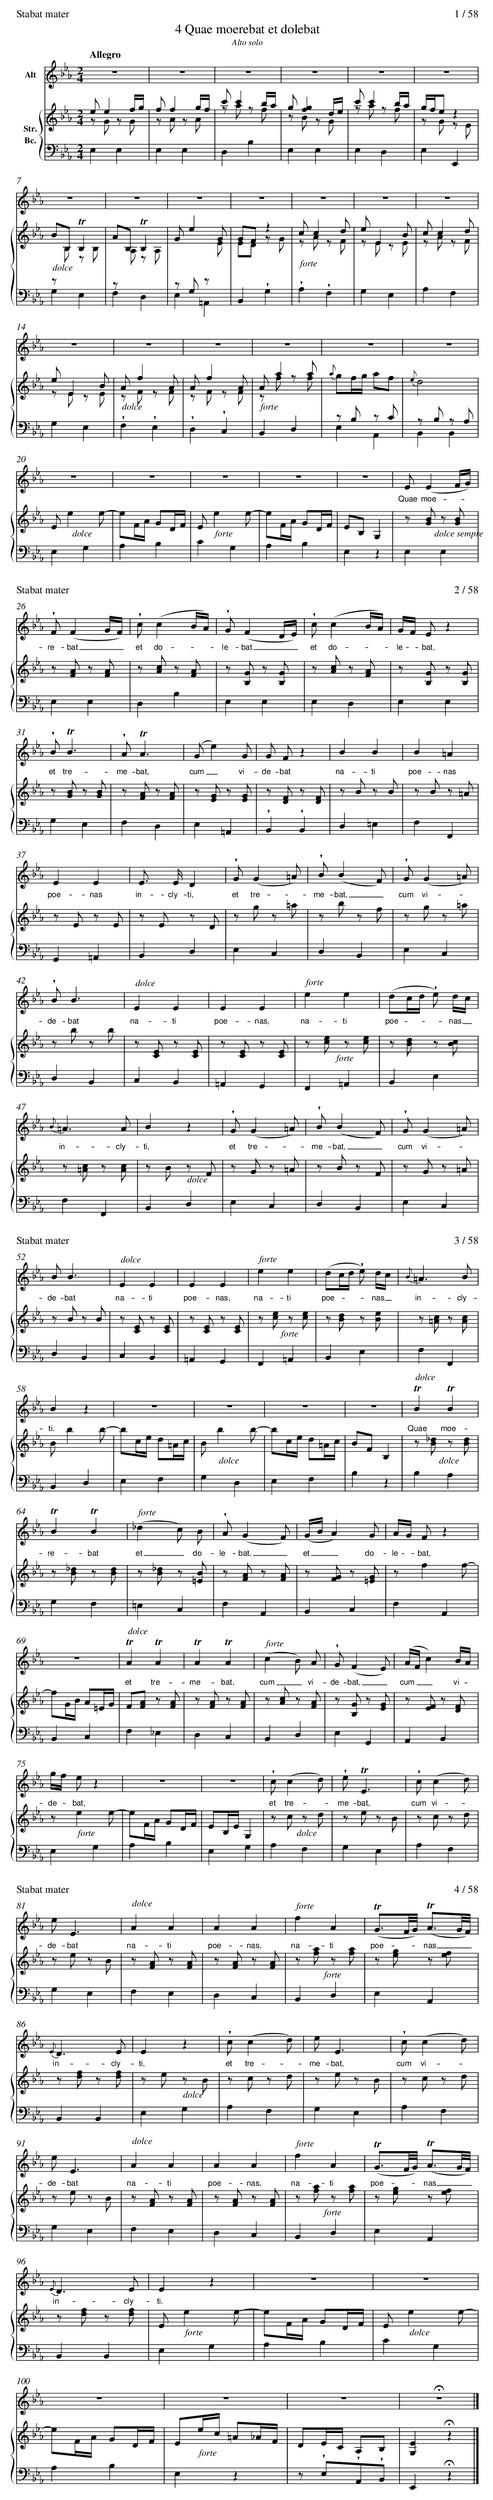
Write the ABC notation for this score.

X:1
T:4 Quae moerebat et dolebat
T:Alto solo
M:2/4
L:1/8
%%staves a | {1 2 3}
Q:"Allegro"
K:Eb
V:a name=Alt dyn=up
z4|z4|z4|z4|z4|z4|
V:1 name="Str.\nBc."
ee2f/g/|ff2g/f/|c'c'2b/a/|g[fg]2d/e/|c'c'2b/a/|g/f/ez2|
V:2
zG zG|zA zA|za zf|zB zG|za zf|zG zE|
V:3
E,2E,2|E,2E,2|D,2B,2|E,2E,2|E,2D,2|E,2E,,2|
V:a		% M7
z4|z4|z4|z4|z4|z4|z4|
V:1
BB,TB,2|AB,TB,2|Ge2G|GFz2|cc2d|eE2B|cc2d|
V:2
!dolce!zB, zB,|zA, zA,|zG, zE|ED zG|!forte!zA zF|zE zE|zA zF|
V:3
G,2E,2|F,2D,2|E,2=A,,2|B,,2wG,2|wA,2wF,2|G,2E,2|A,2F,2|
V:a		% M14
z4|z4|z4|z4|z4|z4|z4|
V:1
eE2B|Af2A|Af2A|Aa2a|{a}gf/g/ af|{e}d4|Ee2e-|
V:2
zE zE|!dolce!zF zF|zF zF|!forte!zf zf|zB, zC|zB, zA,|!dolce!x4|
V:3
G,2E,2|wF,2wE,2|wD,2wC,2|B,,2D,2|E,2A,,2|B,,2B,,2|E,2G,2|
V:a		% M21
z4|z4|z4|z4|E(E2F/G/)|wF(F2G/F/)|
w:Quae moe --re-bat__
V:1
eF/A/ GD/F/|Ee2e-|eF/A/ GD/F/|EB,G,2|z[GB] z[GB]|z[FA] z[FA]|
V:2
x4|x!forte!x3|x4|x4|!dolces!x4|x4|
V:3
A,2B,2|C2G,2|A,2B,2|E,2z2|E,2E,2|E,2E,2|
V:a		% M27
wc(c2B/A/)|wG(F2D/E/)|wc(c2B/A/)|G/F/ Ez2|wBTB3|wATA3|
w:et do --le-bat__ et do --le -bat, et tre-me-bat,
V:1
z[Ac] z[FA]|z[B,G] z[B,G]|z[Ac] z[FA]|z[B,G] z[B,G]|z[GB] z[GB]|z[FA] z[FA]|
V:2
x4|x4|x4|x4|x4|x4|
V:3
D,2B,2|E,2E,2|E,2D,2|E,2E,2|G,2E,2|F,2D,2|
V:a		% M33
(Ge2)G|G Fz2|B2B2|B2=A2|E2E2|E3/ E/D2|
w:cum_ vi-de-bat na-ti poe-nas poe-nas in-cly-ti,
V:1
z[EG] z[EG]|z[DF] z[DF]|zB zB|zB z=A|zE zE|zE zD|
V:2
x4|x4|x4|x4|x4|x4|
V:3
E,2=A,,2|wB,,2wB,,2|D,2=E,2|F,2F,,2|G,,2=A,,2|B,,2D,2|
V:a		% M39
wG(G2=A)|wB(B2F)|wG(G2=A)|wBB3|!dolce!E2E2|E2E2|
w:et tre -me-bat,_ cum vi -de-bat na-ti poe-nas,
V:1
zg z=a|zb zf|zg z=a|zb zb|z[CE] z[CE]|z[CE] z[CE]|
V:2
x4|x4|x4|x4|x4|x4|
V:3
E,2C,2|D,2B,,2|E,2C,2|D,2B,,2|C,2B,,2|=A,,2G,,2|
V:a		% M45
!forte!e2e2|(dc/d/ we) d/c/|{B}=A3A|B2z2|wG(G2=A)|wB(B2F)|
w:na-ti poe ---nas_ in-cly-ti, et tre -me-bat,_
V:1
z[ce] z[ce]|z[Bd] z[Bc]|z[=Ac] z[Ac]|zB zF|zG z=A|zB zF|
V:2
!forte!x4|x4|x4|x2!dolce!x2|x4|x4|
V:3
F,,2=A,,2|B,,2E,2|F,2F,,2|B,,2D,2|E,2C,2|D,2B,,2|
V:a		% M51
wG(G2=A)|BB3|!dolce!E2E2|E2E2|!forte!e2e2|(dc/d/ we) d/c/|
w:cum vi -de-bat na-ti poe-nas, na-ti poe ---nas_
V:1
zG z=A|zB zB|z[CE] z[CE]|z[CE] z[CE]|z[ce] z[ce]|z[Bd] z[Be]|
V:2
x4|x4|x4|x4|!forte!x4|x4|
V:3
E,2C,2|D,2B,,2|C,2B,,2|=A,,2G,,2|F,,2=A,,2|B,,2E,2|
V:a		% M57
{B}=A3B|B2z2|z4|z4|z4|z4|
w:in-cly-ti.
V:1
z[=Ac] z[Ac]|Bb2b-|bc/e/ d=A/c/|Bb2b-|bc/e/ d=A/c/|BFB,2|
V:2
x4|x4|x4|x!dolce!x3|x4|x4|
V:3
F,2F,,2|B,,2D,2|E,2F,2|G,2D,2|E,2F,2|B,2z2|
V:a		% M63
!dolce!TB2TB2|TB2TB2|(!forte!_d2c) B|wA(G2F)|(G/B/A2)G|A/G/ Fz2|
w:Quae moe-re-bat et_ do-le-bat,_ et__ do-le -bat,
V:1
z[B_d] z[Bd]|z[B_d] z[Bd]|z[B_d] z[=EB]|z[FA] z[FA]|z[FG] z[=EG]|zf2f-|
V:2
!dolce!x4|x4|x4|x4|x4|x4|
V:3
B,2A,2|G,2F,2|=E,2C,2|F,2A,,2|B,,2C,2|F,2A,,2|
V:a		% M69
z4|!dolce!TA2TA2|TA2TA2|(!forte!c2B) A|wG(F2E)|(A/F/c2)B/A/|
w:et tre-me-bat, cum_ vi-de-bat,_ cum__ vi -
V:1
fG/B/ A=E/G/|F[FA] z[FA]|z[FA] z[FA]|z[Ac] z[FA]|z[B,G] z[EG]|z[EF] z[DF]|
V:2
x4|x4|x4|x4|x4|x4|
V:3
B,,2C,2|F,2_E,2|D,2C,2|B,,2D,2|E,2G,,2|A,,2B,,2|
V:a		% M75
g/f/ ez2|z4|z4|wc(c2d)|weTE3|wc(c2d)|
w:de -bat, et tre -me-bat, cum vi -
V:1
ze2e-|eF/A/ GD/F/|EB,/E/G,2|zc zd|ze zB|zc zd|
V:2
x!forte!x3|x4|x4|!dolce!x4|x4|x4|
V:3
E,2G,2|A,2B,2|E,2G,2|A,2F,2|G,2E,2|A,2F,2|
V:a		% M81
eE3|!dolce!A2A2|A2A2|!forte!f2A2|(TG3/F//G//) (TA3/G//F//)|{E}D3E|
w:de-bat na-ti poe-nas, na-ti poe --nas__ in-cly-
V:1
ze zB|z[FA] z[FA]|z[FA] z[FA]|z[fa] z[fa]|z[eg] z[ef]|z[df] z[df]|
V:2
x4|x4|x4|!forte!x4|x4|x4|
V:3
G,2E,2|F,2E,2|D,2C,2|B,,2D,2|E,2A,,2|B,,2B,,2|
V:a		% M87
E2z2|wc(c2d)|eE3|wc(c2d)|eE3|!dolce!A2A2|
w:ti, et tre -me-bat, cum vi -de-bat na-ti
V:1
ze zB|zc zd|ze zB|zc zd|ze zB|z[FA] z[FA]|
V:2
x2!dolce!x2|x4|x4|x4|x4|x4|
V:3
E,2G,2|A,2F,2|G,2E,2|A,2F,2|G,2E,2|F,2E,2|
V:a		% M93
A2A2|!forte!f2A2|(TG3/F//G//) (TA3/G//F//)|{E}D3E|E2z2|z4|
w:poe-nas, na-ti poe --nas__ in-cly-ti.
V:1
z[FA] z[FA]|z[fa] z[fa]|z[eg] z[ef]|z[df] z[df]|Ee2e-|eF/A/ GD/F/|
V:2
x4|!forte!x4|x4|x4|x!forte!x3|x4|
V:3
D,2C,2|B,,2D,2|E,2A,,2|B,,2B,,2|E,2G,2|A,2B,2|
V:a		% M99
z4|z4|z4|z4|Hz4|]
V:1
Ee2e-|eF/A/ GD/F/|Ee/c/ =A_A/F/|DE/C/ A,B,|[G,E]2Hz2|]
V:2
x!dolce!x3|x4|x!forte!x3|x4|x4|]
V:3
C2G,2|A,2B,2|E,2z2|zwE,wA,,wB,,|E,,2Hz2|]
